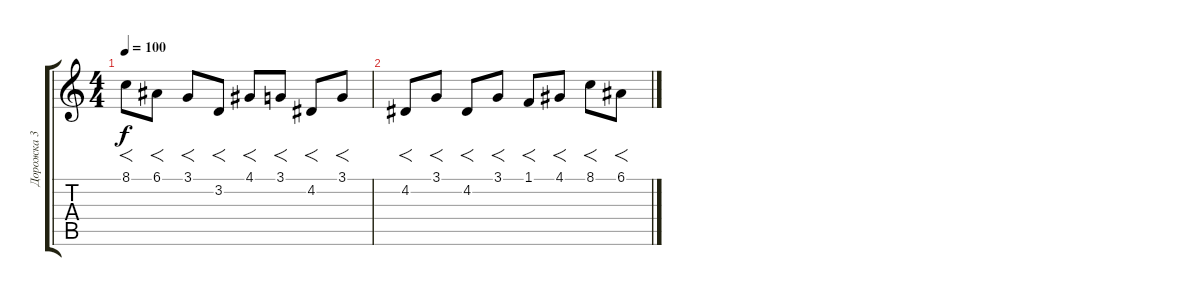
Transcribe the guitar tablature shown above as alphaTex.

\track ("Дорожка 3" "Дорожка 3") {instrument pad4choir}
\staff {score tabs}
\tuning (E4 B3 G3 D3 A2 E2) {hide}
\ts (4 4)
\tempo 100
\clef g2
\ks c
8.1.8{f dy f instrument fx7echoes} 6.1.8{f} 3.1.8{f} 3.2.8{f} 4.1.8{f} 3.1.8{f} 4.2.8{f} 3.1.8{f} |
4.2.8{f} 3.1.8{f} 4.2.8{f} 3.1.8{f} 1.1.8{f} 4.1.8{f} 8.1.8{f} 6.1.8{f}
